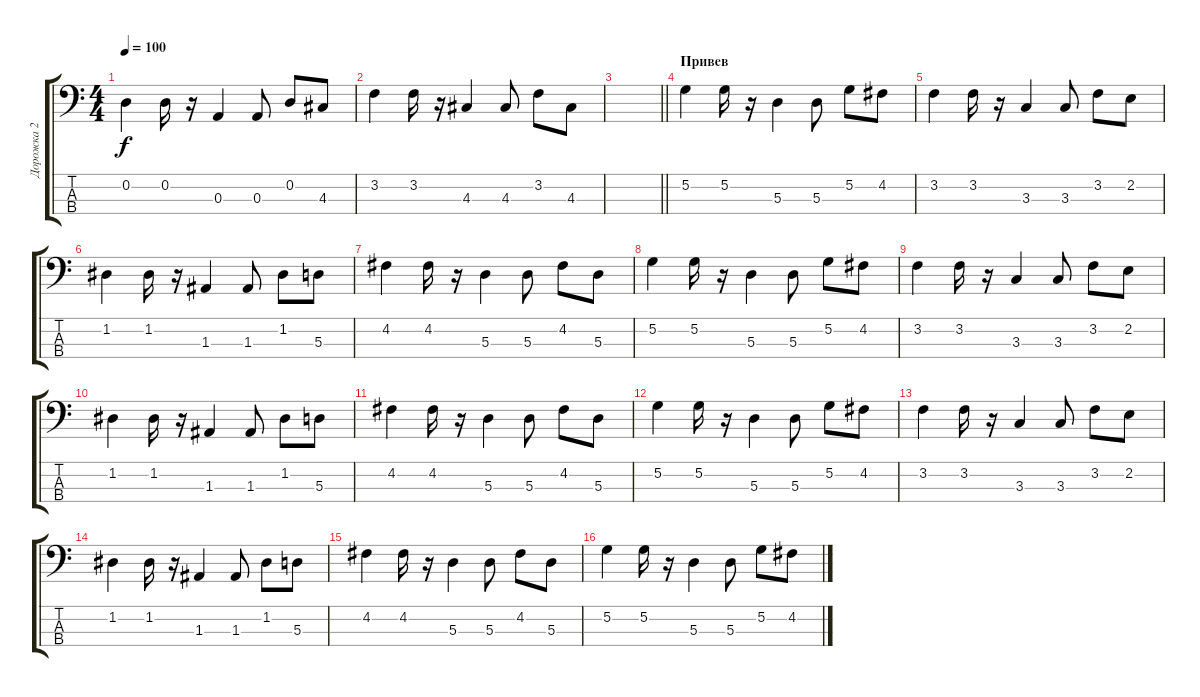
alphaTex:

\track ("Дорожка 2" "Дорожка 2") {instrument electricbassfinger}
\staff {score tabs}
\tuning (G2 D2 A1 E1) {hide}
\ts (4 4)
\tempo 100
\clef f4
\ks c
0.2.4{dy f} 0.2.16 r.16 0.3.4 0.3.8 0.2.8 4.3.8 |
3.2.4 3.2.16 r.16 4.3.4 4.3.8 3.2.8 4.3.8 |
\barLineRight lightlight
|
\section ("" "Привев")
5.2.4 5.2.16 r.16 5.3.4 5.3.8 5.2.8 4.2.8 |
3.2.4 3.2.16 r.16 3.3.4 3.3.8 3.2.8 2.2.8 |
1.2.4 1.2.16 r.16 1.3.4 1.3.8 1.2.8 5.3.8 |
4.2.4 4.2.16 r.16 5.3.4 5.3.8 4.2.8 5.3.8 |
5.2.4 5.2.16 r.16 5.3.4 5.3.8 5.2.8 4.2.8 |
3.2.4 3.2.16 r.16 3.3.4 3.3.8 3.2.8 2.2.8 |
1.2.4 1.2.16 r.16 1.3.4 1.3.8 1.2.8 5.3.8 |
4.2.4 4.2.16 r.16 5.3.4 5.3.8 4.2.8 5.3.8 |
5.2.4 5.2.16 r.16 5.3.4 5.3.8 5.2.8 4.2.8 |
3.2.4 3.2.16 r.16 3.3.4 3.3.8 3.2.8 2.2.8 |
1.2.4 1.2.16 r.16 1.3.4 1.3.8 1.2.8 5.3.8 |
4.2.4 4.2.16 r.16 5.3.4 5.3.8 4.2.8 5.3.8 |
5.2.4 5.2.16 r.16 5.3.4 5.3.8 5.2.8 4.2.8
